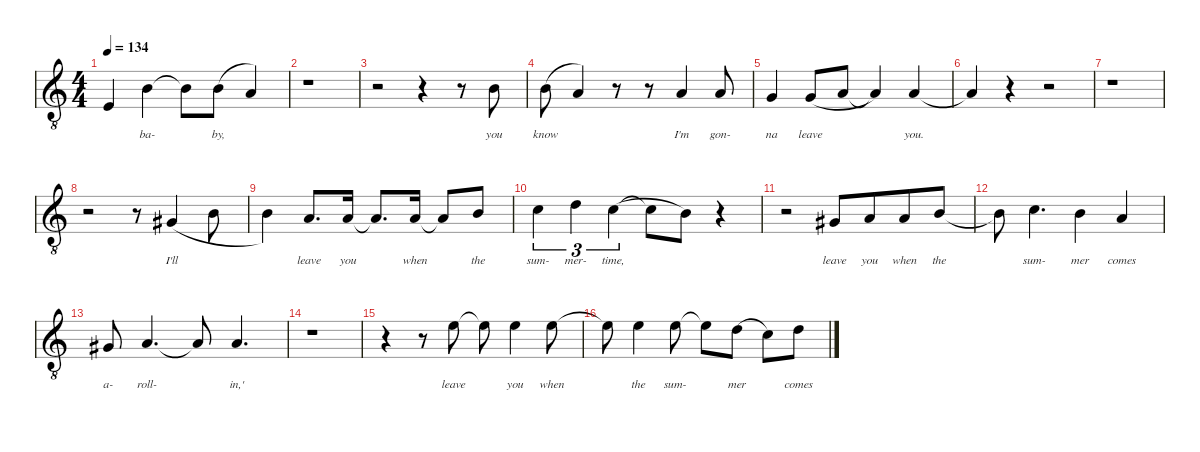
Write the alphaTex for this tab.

\hideDynamics
\bracketExtendMode nobrackets
\singleTrackTrackNamePolicy hidden
\multiTrackTrackNamePolicy hidden
\firstSystemTrackNameMode fullname
\firstSystemTrackNameOrientation horizontal
\otherSystemsTrackNameOrientation horizontal
\track ("Vocal" "Voc.") {multiBarRest instrument voiceoohs}
\staff {score}
\tuning (E4 B3 G3 D3 A2 E2)
\ts (4 4)
\tempo 134
\clef g2
\ottava 8vb
\ks aminor
2.4{t}.4{dy mf} 0.2.4{lyrics (0 "ba-") lyrics (1 "") lyrics (2 "") lyrics (3 "") lyrics (4 "")} 0.2{t}.8 0.2.8{lyrics (0 "by,") lyrics (1 "") lyrics (2 "") lyrics (3 "") lyrics (4 "") legatoorigin} 2.3.4 |
r.1 |
r.2 r.4 r.8 0.2.8{lyrics (0 "you") lyrics (1 "") lyrics (2 "") lyrics (3 "") lyrics (4 "")} |
0.2.8{lyrics (0 "know") lyrics (1 "") lyrics (2 "") lyrics (3 "") lyrics (4 "") legatoorigin} 2.3.4 r.8 r.8 2.3.4{lyrics (0 "I'm") lyrics (1 "") lyrics (2 "") lyrics (3 "") lyrics (4 "")} 2.3.8{lyrics (0 "gon-") lyrics (1 "") lyrics (2 "") lyrics (3 "") lyrics (4 "")} |
0.3.4{lyrics (0 "na") lyrics (1 "") lyrics (2 "") lyrics (3 "") lyrics (4 "")} 0.3.8{lyrics (0 "leave") lyrics (1 "") lyrics (2 "") lyrics (3 "") lyrics (4 "") legatoorigin} 2.3.8{legatoorigin} 2.3{t}.4 2.3.4{lyrics (0 "you.") lyrics (1 "") lyrics (2 "") lyrics (3 "") lyrics (4 "")} |
2.3{t}.4 r.4 r.2 |
r.1 |
r.2 r.8 1.3{acc #}.4{lyrics (0 "I'll") lyrics (1 "") lyrics (2 "") lyrics (3 "") lyrics (4 "") legatoorigin} 0.2.8{legatoorigin} |
0.2.4 2.3.8{d lyrics (0 "leave") lyrics (1 "") lyrics (2 "") lyrics (3 "") lyrics (4 "")} 2.3.16{lyrics (0 "you") lyrics (1 "") lyrics (2 "") lyrics (3 "") lyrics (4 "")} 2.3{t}.8{d} 2.3.16{lyrics (0 "when") lyrics (1 "") lyrics (2 "") lyrics (3 "") lyrics (4 "")} 2.3{t}.8 0.2.8{lyrics (0 "the") lyrics (1 "") lyrics (2 "") lyrics (3 "") lyrics (4 "")} |
1.2.4{tu (3 2) lyrics (0 "sum-") lyrics (1 "") lyrics (2 "") lyrics (3 "") lyrics (4 "")} 3.2.4{tu (3 2) lyrics (0 "mer-") lyrics (1 "") lyrics (2 "") lyrics (3 "") lyrics (4 "")} 1.2.4{tu (3 2) lyrics (0 "time,") lyrics (1 "") lyrics (2 "") lyrics (3 "") lyrics (4 "") legatoorigin} 1.2{t}.8{legatoorigin} 0.2.8 r.4 |
r.2 1.3{acc #}.8{lyrics (0 "leave") lyrics (1 "") lyrics (2 "") lyrics (3 "") lyrics (4 "") beam merge} 2.3.8{lyrics (0 "you") lyrics (1 "") lyrics (2 "") lyrics (3 "") lyrics (4 "") beam merge} 2.3.8{lyrics (0 "when") lyrics (1 "") lyrics (2 "") lyrics (3 "") lyrics (4 "") beam merge} 0.2.8{lyrics (0 "the") lyrics (1 "") lyrics (2 "") lyrics (3 "") lyrics (4 "")} |
0.2{t}.8 1.2.4{d lyrics (0 "sum-") lyrics (1 "") lyrics (2 "") lyrics (3 "") lyrics (4 "")} 0.2.4{lyrics (0 "mer") lyrics (1 "") lyrics (2 "") lyrics (3 "") lyrics (4 "")} 2.3.4{lyrics (0 "comes") lyrics (1 "") lyrics (2 "") lyrics (3 "") lyrics (4 "")} |
1.3{acc #}.8{lyrics (0 "a-") lyrics (1 "") lyrics (2 "") lyrics (3 "") lyrics (4 "")} 2.3.4{d lyrics (0 "roll-") lyrics (1 "") lyrics (2 "") lyrics (3 "") lyrics (4 "")} 2.3{t}.8 2.3.4{d lyrics (0 "in,'") lyrics (1 "") lyrics (2 "") lyrics (3 "") lyrics (4 "")} |
r.1 |
r.4 r.8 0.1.8{lyrics (0 "leave") lyrics (1 "") lyrics (2 "") lyrics (3 "") lyrics (4 "")} 0.1{t}.8 0.1.4{lyrics (0 "you") lyrics (1 "") lyrics (2 "") lyrics (3 "") lyrics (4 "")} 0.1.8{lyrics (0 "when") lyrics (1 "") lyrics (2 "") lyrics (3 "") lyrics (4 "")} |
0.1{t}.8 0.1.4{lyrics (0 "the") lyrics (1 "") lyrics (2 "") lyrics (3 "") lyrics (4 "")} 0.1.8{lyrics (0 "sum-") lyrics (1 "") lyrics (2 "") lyrics (3 "") lyrics (4 "")} 0.1{t}.8 3.2.8{lyrics (0 "mer") lyrics (1 "") lyrics (2 "") lyrics (3 "") lyrics (4 "") legatoorigin} 1.2.8 3.2.8{lyrics (0 "comes") lyrics (1 "") lyrics (2 "") lyrics (3 "") lyrics (4 "")}
